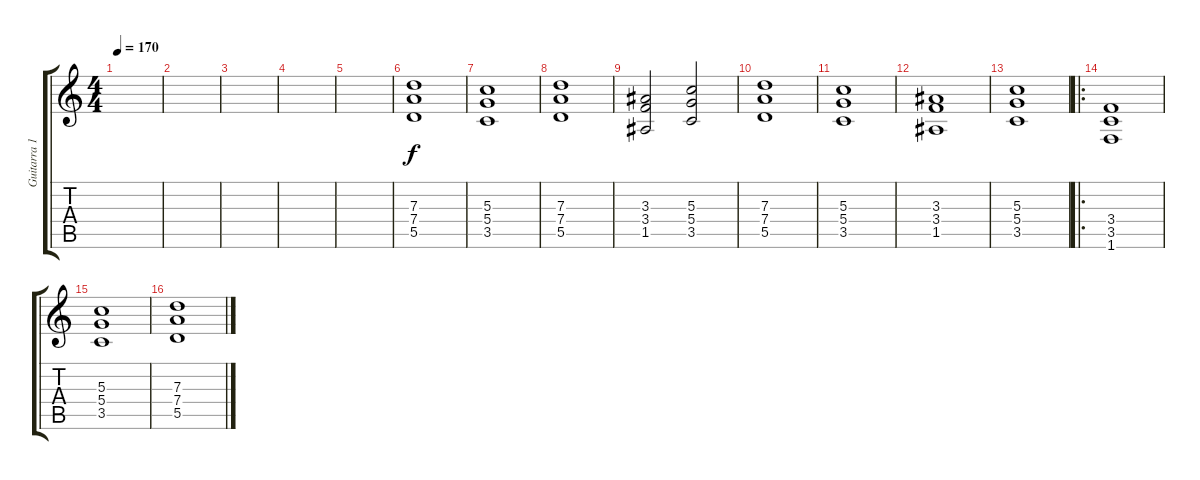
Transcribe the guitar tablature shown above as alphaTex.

\track ("Guitarra 1" "Guitarra 1") {instrument overdrivenguitar}
\staff {score tabs}
\tuning (E4 B3 G3 D3 A2 E2) {hide}
\ts (4 4)
\tempo 170
\clef g2
\ks c
|
|
|
|
|
(7.3 7.4 5.5).1 |
(5.3 5.4 3.5).1 |
(7.3 7.4 5.5).1 |
(3.3 3.4 1.5).2 (5.3 5.4 3.5).2 |
(7.3 7.4 5.5).1 |
(5.3 5.4 3.5).1 |
(3.3 3.4 1.5).1 |
(5.3 5.4 3.5).1 |
\ro
(3.4 3.5 1.6).1 |
(5.3 5.4 3.5).1 |
(7.3 7.4 5.5).1
